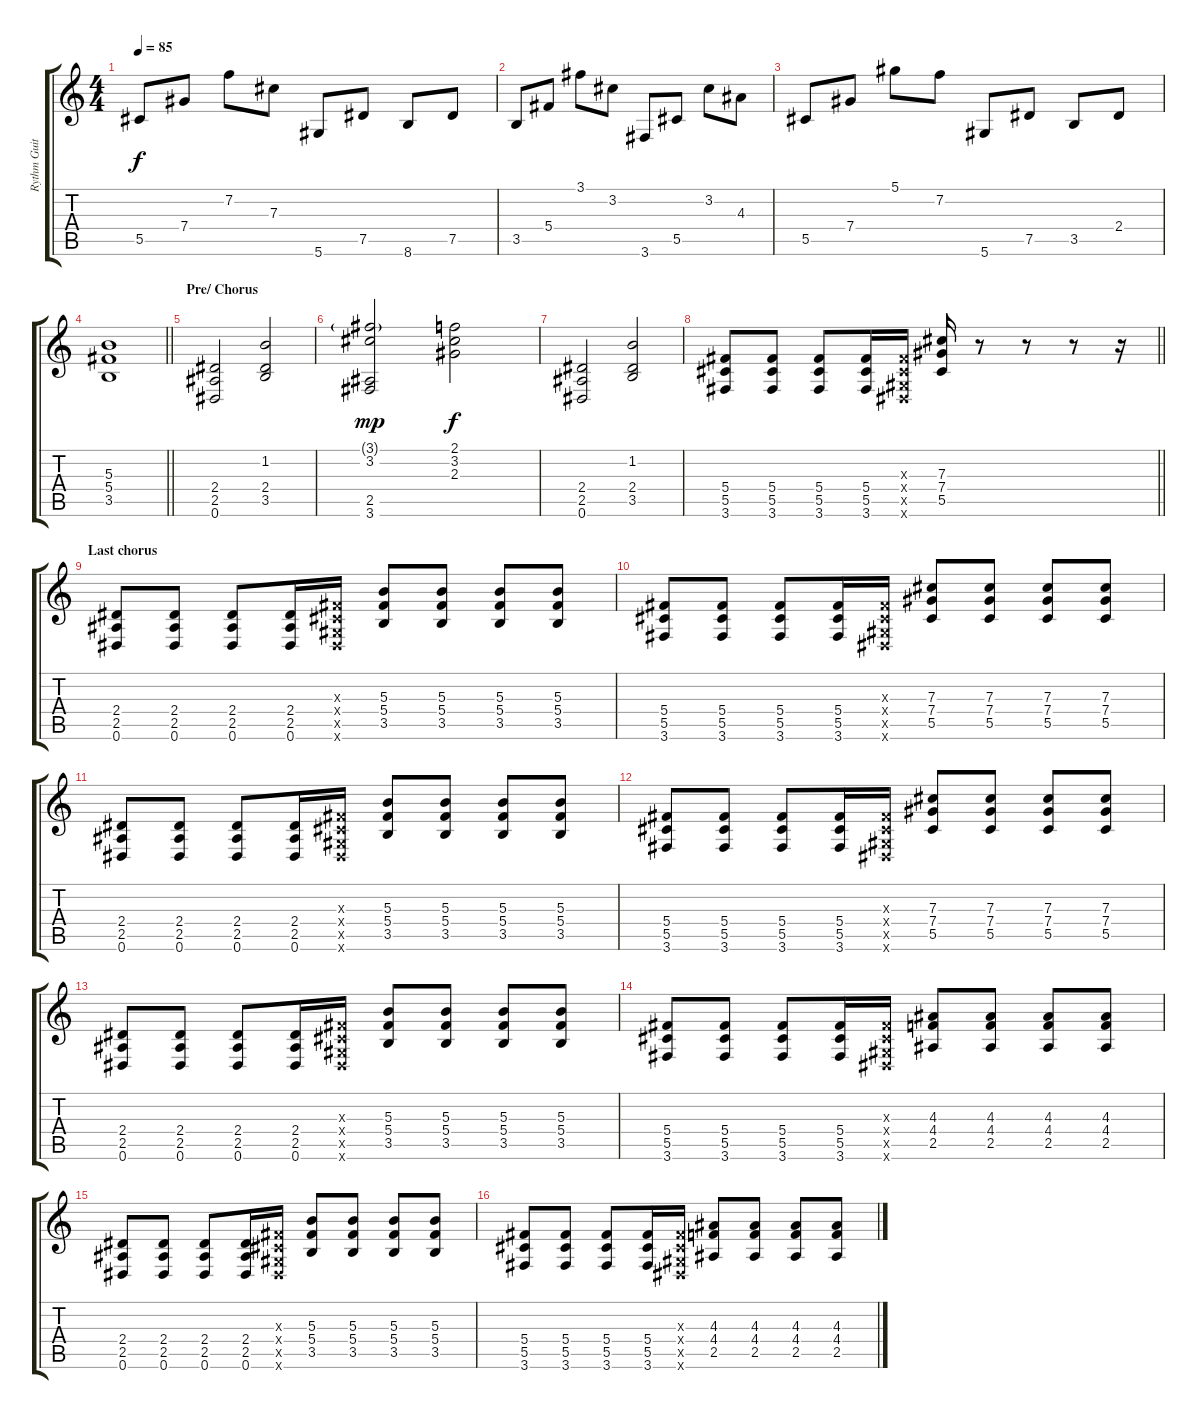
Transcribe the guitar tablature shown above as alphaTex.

\track ("Rythm Guitar" "Rythm Guit") {instrument distortionguitar}
\staff {score tabs}
\tuning (Eb4 Bb3 Gb3 Db3 Ab2 Eb2) {hide}
\ts (4 4)
\tempo 85
\clef g2
\ks c
5.5.8{dy f} 7.4.8 7.2.8 7.3.8 5.6.8 7.5.8 8.6.8 7.5.8 |
3.5.8{instrument overdrivenguitar} 5.4.8 3.1.8 3.2.8 3.6.8 5.5.8 3.2.8 4.3.8 |
5.5.8 7.4.8 5.1.8 7.2.8 5.6.8 7.5.8 3.5.8 2.4.8 |
\barLineRight lightlight
(5.3 5.4 3.5).1{volume 5 instrument distortionguitar} |
\section ("" "Pre/ Chorus")
(2.4 2.5 0.6).2{volume 13 instrument acousticguitarsteel} (1.2 2.4 3.5).2 |
(3.1{g} 3.2 2.5 3.6).2{dy mp} (2.1 3.2 2.3).2{dy f} |
(2.4 2.5 0.6).2{volume 13 instrument acousticguitarsteel} (1.2 2.4 3.5).2 |
\barLineRight lightlight
(5.4 5.5 3.6).8{instrument distortionguitar} (5.4 5.5 3.6).8 (5.4 5.5 3.6).8 (5.4 5.5 3.6).16 (0.3{x} 0.4{x} 0.5{x} 0.6{x}).16 (7.3 7.4 5.5).16 r.8 r.8 r.8 r.16 |
\section ("" "Last chorus")
(2.4 2.5 0.6).8{instrument distortionguitar} (2.4 2.5 0.6).8 (2.4 2.5 0.6).8 (2.4 2.5 0.6).16 (0.3{x} 0.4{x} 0.5{x} 0.6{x}).16 (5.3 5.4 3.5).8 (5.3 5.4 3.5).8 (5.3 5.4 3.5).8 (5.3 5.4 3.5).8 |
(5.4 5.5 3.6).8 (5.4 5.5 3.6).8 (5.4 5.5 3.6).8 (5.4 5.5 3.6).16 (0.3{x} 0.4{x} 0.5{x} 0.6{x}).16 (7.3 7.4 5.5).8 (7.3 7.4 5.5).8 (7.3 7.4 5.5).8 (7.3 7.4 5.5).8 |
(2.4 2.5 0.6).8{instrument distortionguitar} (2.4 2.5 0.6).8 (2.4 2.5 0.6).8 (2.4 2.5 0.6).16 (0.3{x} 0.4{x} 0.5{x} 0.6{x}).16 (5.3 5.4 3.5).8 (5.3 5.4 3.5).8 (5.3 5.4 3.5).8 (5.3 5.4 3.5).8 |
(5.4 5.5 3.6).8 (5.4 5.5 3.6).8 (5.4 5.5 3.6).8 (5.4 5.5 3.6).16 (0.3{x} 0.4{x} 0.5{x} 0.6{x}).16 (7.3 7.4 5.5).8 (7.3 7.4 5.5).8 (7.3 7.4 5.5).8 (7.3 7.4 5.5).8 |
(2.4 2.5 0.6).8{instrument distortionguitar} (2.4 2.5 0.6).8 (2.4 2.5 0.6).8 (2.4 2.5 0.6).16 (0.3{x} 0.4{x} 0.5{x} 0.6{x}).16 (5.3 5.4 3.5).8 (5.3 5.4 3.5).8 (5.3 5.4 3.5).8 (5.3 5.4 3.5).8 |
(5.4 5.5 3.6).8 (5.4 5.5 3.6).8 (5.4 5.5 3.6).8 (5.4 5.5 3.6).16 (0.3{x} 0.4{x} 0.5{x} 0.6{x}).16 (4.3 4.4 2.5).8 (4.3 4.4 2.5).8 (4.3 4.4 2.5).8 (4.3 4.4 2.5).8 |
(2.4 2.5 0.6).8{instrument distortionguitar} (2.4 2.5 0.6).8 (2.4 2.5 0.6).8 (2.4 2.5 0.6).16 (0.3{x} 0.4{x} 0.5{x} 0.6{x}).16 (5.3 5.4 3.5).8 (5.3 5.4 3.5).8 (5.3 5.4 3.5).8 (5.3 5.4 3.5).8 |
(5.4 5.5 3.6).8 (5.4 5.5 3.6).8 (5.4 5.5 3.6).8 (5.4 5.5 3.6).16 (0.3{x} 0.4{x} 0.5{x} 0.6{x}).16 (4.3 4.4 2.5).8 (4.3 4.4 2.5).8 (4.3 4.4 2.5).8 (4.3 4.4 2.5).8
